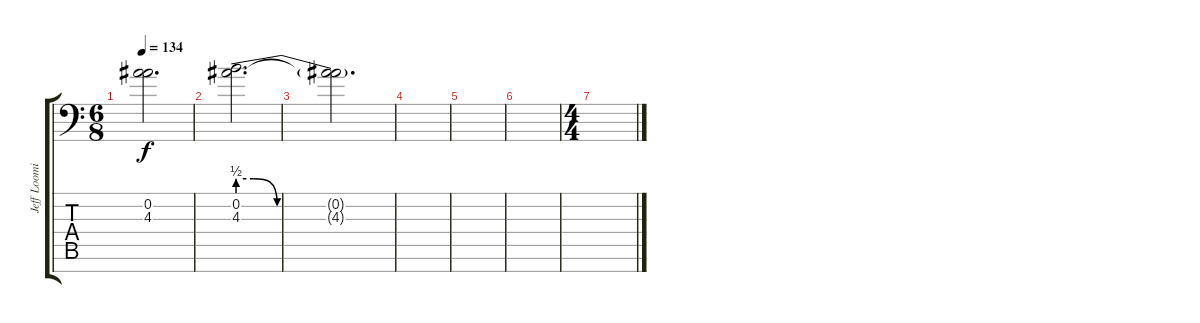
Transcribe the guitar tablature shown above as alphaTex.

\track ("Jeff Loomis" "Jeff Loomi") {instrument distortionguitar}
\staff {score tabs}
\tuning (Eb4 Bb3 Gb3 Db3 Ab2 Eb2 Bb1) {hide}
\ts (6 8)
\tempo 134
\clef f4
\ks c
(0.2{t} 4.3{t}).2{d dy f} |
(0.2 4.3{be (custom 0 2 6 2 15 0 30 0 60 0)}).2{d} |
(0.2{t} 4.3{t}).2{d} |
|
|
|
\ts (4 4)
